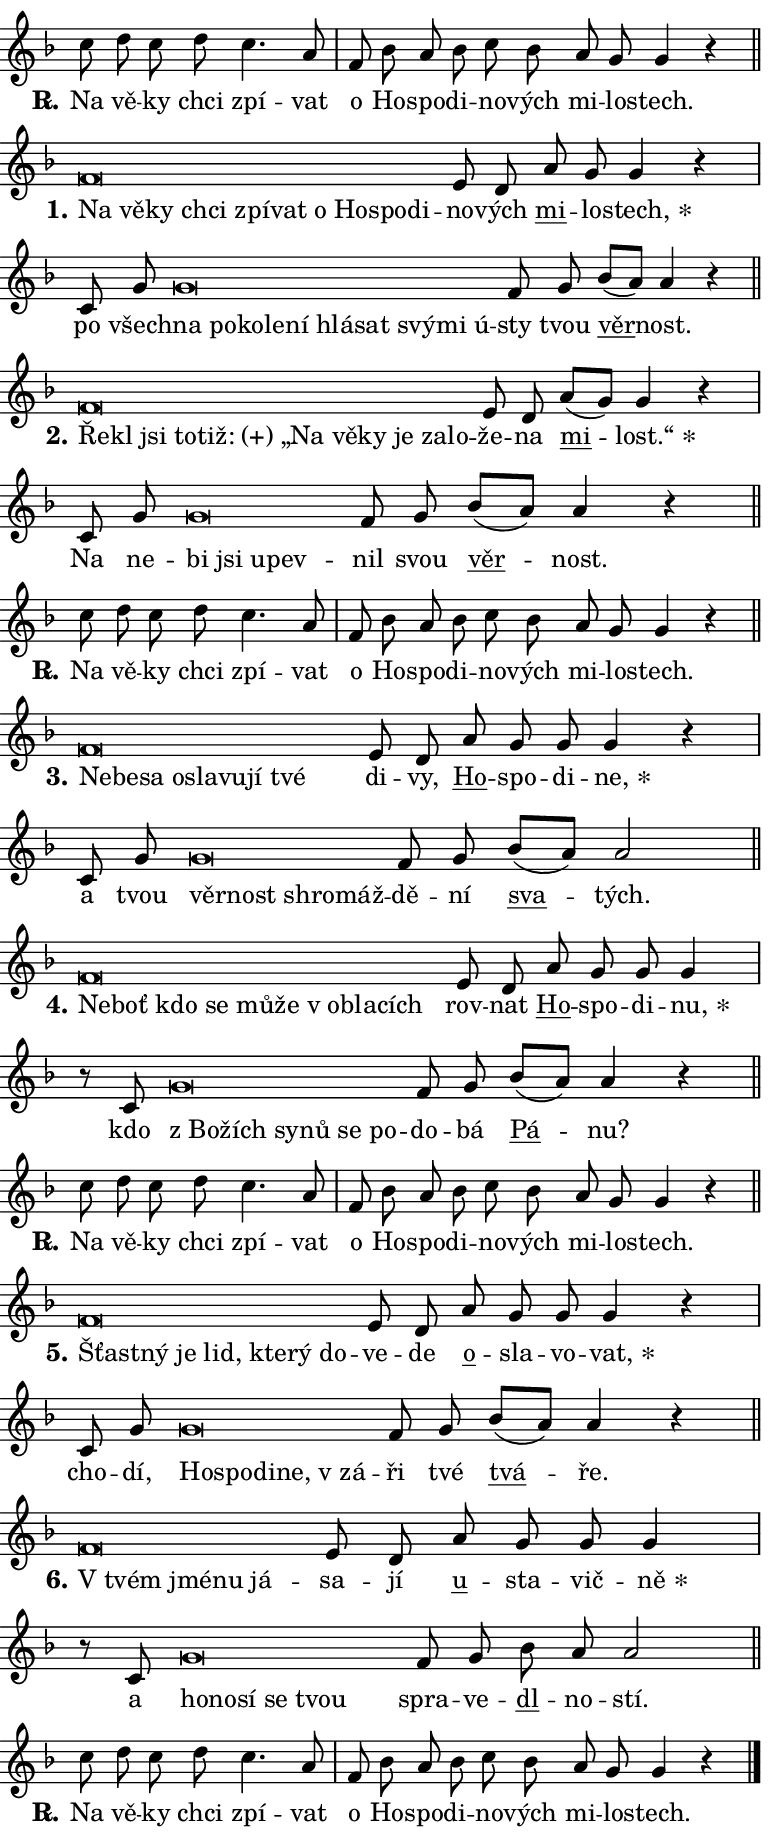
\version "2.24.0"
\header { tagline = "" }
\paper {
  indent = 0\cm
  top-margin = 0\cm
  right-margin = 0.13\cm % to fit lyric hyphens
  bottom-margin = 0\cm
  left-margin = 0\cm
  paper-width = 13\cm
  page-breaking = #ly:one-page-breaking
  system-system-spacing.basic-distance = #11
  score-system-spacing.basic-distance = #11
  ragged-last = ##f
}


%% Author: Thomas Morley
%% https://lists.gnu.org/archive/html/lilypond-user/2020-05/msg00002.html
#(define (line-position grob)
"Returns position of @var[grob} in current system:
   @code{'start}, if at first time-step
   @code{'end}, if at last time-step
   @code{'middle} otherwise
"
  (let* ((col (ly:item-get-column grob))
         (ln (ly:grob-object col 'left-neighbor))
         (rn (ly:grob-object col 'right-neighbor))
         (col-to-check-left (if (ly:grob? ln) ln col))
         (col-to-check-right (if (ly:grob? rn) rn col))
         (break-dir-left
           (and
             (ly:grob-property col-to-check-left 'non-musical #f)
             (ly:item-break-dir col-to-check-left)))
         (break-dir-right
           (and
             (ly:grob-property col-to-check-right 'non-musical #f)
             (ly:item-break-dir col-to-check-right))))
        (cond ((eqv? 1 break-dir-left) 'start)
              ((eqv? -1 break-dir-right) 'end)
              (else 'middle))))

#(define (tranparent-at-line-position vctor)
  (lambda (grob)
  "Relying on @code{line-position} select the relevant enry from @var{vctor}.
Used to determine transparency,"
    (case (line-position grob)
      ((end) (not (vector-ref vctor 0)))
      ((middle) (not (vector-ref vctor 1)))
      ((start) (not (vector-ref vctor 2))))))

noteHeadBreakVisibility =
#(define-music-function (break-visibility)(vector?)
"Makes @code{NoteHead}s transparent relying on @var{break-visibility}"
#{
  \override NoteHead.transparent =
    #(tranparent-at-line-position break-visibility)
#})

#(define delete-ledgers-for-transparent-note-heads
  (lambda (grob)
    "Reads whether a @code{NoteHead} is transparent.
If so this @code{NoteHead} is removed from @code{'note-heads} from
@var{grob}, which is supposed to be @code{LedgerLineSpanner}.
As a result ledgers are not printed for this @code{NoteHead}"
    (let* ((nhds-array (ly:grob-object grob 'note-heads))
           (nhds-list
             (if (ly:grob-array? nhds-array)
                 (ly:grob-array->list nhds-array)
                 '()))
           ;; Relies on the transparent-property being done before
           ;; Staff.LedgerLineSpanner.after-line-breaking is executed.
           ;; This is fragile ...
           (to-keep
             (remove
               (lambda (nhd)
                 (ly:grob-property nhd 'transparent #f))
               nhds-list)))
      ;; TODO find a better method to iterate over grob-arrays, similiar
      ;; to filter/remove etc for lists
      ;; For now rebuilt from scratch
      (set! (ly:grob-object grob 'note-heads)  '())
      (for-each
        (lambda (nhd)
          (ly:pointer-group-interface::add-grob grob 'note-heads nhd))
        to-keep))))

squashNotes = {
  \override NoteHead.X-extent = #'(-0.2 . 0.2)
  \override NoteHead.Y-extent = #'(-0.75 . 0)
  \override NoteHead.stencil =
    #(lambda (grob)
       (let ((pos (ly:grob-property grob 'staff-position)))
         (begin
           (if (< pos -7) (display "ERROR: Lower brevis then expected\n") (display ""))
           (if (<= pos -6) ly:text-interface::print ly:note-head::print))))
}
unSquashNotes = {
  \revert NoteHead.X-extent
  \revert NoteHead.Y-extent
  \revert NoteHead.stencil
}

hideNotes = \noteHeadBreakVisibility #begin-of-line-visible
unHideNotes = \noteHeadBreakVisibility #all-visible

% work-around for resetting accidentals
% https://lilypond.org/doc/v2.23/Documentation/notation/displaying-rhythms#unmetered-music
cadenzaMeasure = {
  \cadenzaOff
  \partial 1024 s1024
  \cadenzaOn
}

#(define-markup-command (accent layout props text) (markup?)
  "Underline accented syllable"
  (interpret-markup layout props
    #{\markup \override #'(offset . 4.3) \underline { #text }#}))

responsum = \markup \concat {
  "R" \hspace #-1.05 \path #0.1 #'((moveto 0 0.07) (lineto 0.9 0.8)) \hspace #0.05 "."
}

spaceSize = #0.6828661417322834 % exact space size for TeX Gyre Schola

\layout {
  \context {
    \Staff
    \remove "Time_signature_engraver"
    \override LedgerLineSpanner.after-line-breaking = #delete-ledgers-for-transparent-note-heads
  }
  \context {
    \Lyrics {
      \override LyricSpace.minimum-distance = \spaceSize
      \override LyricText.font-name = #"TeX Gyre Schola"
      \override LyricText.font-size = 1
      \override StanzaNumber.font-name = #"TeX Gyre Schola Bold"
      \override StanzaNumber.font-size = 1
    }
  }
  \context {
    \Score 
    \override NoteHead.text =
      #(lambda (grob) 
        (let ((pos (ly:grob-property grob 'staff-position)))
          #{\markup {
            \combine
              \halign #-0.55 \raise #(if (= pos -6) 0 0.5) \override #'(thickness . 2) \draw-line #'(3.2 . 0)
              \musicglyph "noteheads.sM1"
          }#}))
  }
}

% magnetic-lyrics.ily
%
%   written by
%     Jean Abou Samra <jean@abou-samra.fr>
%     Werner Lemberg <wl@gnu.org>
%
%   adapted by
%     Jiri Hon <jiri.hon@gmail.com>
%
% Version 2022-Apr-15

% https://www.mail-archive.com/lilypond-user@gnu.org/msg149350.html

#(define (Left_hyphen_pointer_engraver context)
   "Collect syllable-hyphen-syllable occurrences in lyrics and store
them in properties.  This engraver only looks to the left.  For
example, if the lyrics input is @code{foo -- bar}, it does the
following.

@itemize @bullet
@item
Set the @code{text} property of the @code{LyricHyphen} grob between
@q{foo} and @q{bar} to @code{foo}.

@item
Set the @code{left-hyphen} property of the @code{LyricText} grob with
text @q{foo} to the @code{LyricHyphen} grob between @q{foo} and
@q{bar}.
@end itemize

Use this auxiliary engraver in combination with the
@code{lyric-@/text::@/apply-@/magnetic-@/offset!} hook."
   (let ((hyphen #f)
         (text #f))
     (make-engraver
      (acknowledgers
       ((lyric-syllable-interface engraver grob source-engraver)
        (set! text grob)))
      (end-acknowledgers
       ((lyric-hyphen-interface engraver grob source-engraver)
        ;(when (not (grob::has-interface grob 'lyric-space-interface))
          (set! hyphen grob)));)
      ((stop-translation-timestep engraver)
       (when (and text hyphen)
         (ly:grob-set-object! text 'left-hyphen hyphen))
       (set! text #f)
       (set! hyphen #f)))))

#(define (lyric-text::apply-magnetic-offset! grob)
   "If the space between two syllables is less than the value in
property @code{LyricText@/.details@/.squash-threshold}, move the right
syllable to the left so that it gets concatenated with the left
syllable.

Use this function as a hook for
@code{LyricText@/.after-@/line-@/breaking} if the
@code{Left_@/hyphen_@/pointer_@/engraver} is active."
   (let ((hyphen (ly:grob-object grob 'left-hyphen #f)))
     (when hyphen
       (let ((left-text (ly:spanner-bound hyphen LEFT)))
         (when (grob::has-interface left-text 'lyric-syllable-interface)
           (let* ((common (ly:grob-common-refpoint grob left-text X))
                  (this-x-ext (ly:grob-extent grob common X))
                  (left-x-ext
                   (begin
                     ;; Trigger magnetism for left-text.
                     (ly:grob-property left-text 'after-line-breaking)
                     (ly:grob-extent left-text common X)))
                  ;; `delta` is the gap width between two syllables.
                  (delta (- (interval-start this-x-ext)
                            (interval-end left-x-ext)))
                  (details (ly:grob-property grob 'details))
                  (threshold (assoc-get 'squash-threshold details 0.2)))
             (when (< delta threshold)
               (let* (;; We have to manipulate the input text so that
                      ;; ligatures crossing syllable boundaries are not
                      ;; disabled.  For languages based on the Latin
                      ;; script this is essentially a beautification.
                      ;; However, for non-Western scripts it can be a
                      ;; necessity.
                      (lt (ly:grob-property left-text 'text))
                      (rt (ly:grob-property grob 'text))
                      (is-space (grob::has-interface hyphen 'lyric-space-interface))
                      (space (if is-space " " ""))
                      (extra-delta (if is-space spaceSize 0))
                      ;; Append new syllable.
                      (ltrt-space (if (and (string? lt) (string? rt))
                                (string-append lt space rt)
                                (make-concat-markup (list lt space rt))))
                      ;; Right-align `ltrt` to the right side.
                      (ltrt-space-markup (grob-interpret-markup
                               grob
                               (make-translate-markup
                                (cons (interval-length this-x-ext) 0)
                                (make-right-align-markup ltrt-space)))))
                 (begin
                   ;; Don't print `left-text`.
                   (ly:grob-set-property! left-text 'stencil #f)
                   ;; Set text and stencil (which holds all collected
                   ;; syllables so far) and shift it to the left.
                   (ly:grob-set-property! grob 'text ltrt-space)
                   (ly:grob-set-property! grob 'stencil ltrt-space-markup)
                   (ly:grob-translate-axis! grob (- (- delta extra-delta)) X))))))))))


#(define (lyric-hyphen::displace-bounds-first grob)
   ;; Make very sure this callback isn't triggered too early.
   (let ((left (ly:spanner-bound grob LEFT))
         (right (ly:spanner-bound grob RIGHT)))
     (ly:grob-property left 'after-line-breaking)
     (ly:grob-property right 'after-line-breaking)
     (ly:lyric-hyphen::print grob)))

squashThreshold = #0.4

\layout {
  \context {
    \Lyrics
    \consists #Left_hyphen_pointer_engraver
    \override LyricText.after-line-breaking =
      #lyric-text::apply-magnetic-offset!
    \override LyricHyphen.stencil = #lyric-hyphen::displace-bounds-first
    \override LyricText.details.squash-threshold = \squashThreshold
    \override LyricHyphen.minimum-distance = 0
    \override LyricHyphen.minimum-length = \squashThreshold
  }
}

squashText = \override LyricText.details.squash-threshold = 9999
unSquashText = \override LyricText.details.squash-threshold = \squashThreshold

leftText = \override LyricText.self-alignment-X = #LEFT
unLeftText = \revert LyricText.self-alignment-X

starOffset = #(lambda (grob) 
                (let ((x_offset (ly:self-alignment-interface::aligned-on-x-parent grob)))
                  (if (= x_offset 0) 0 (+ x_offset 1.2))))

star = #(define-music-function (syllable)(string?)
"Append star separator at the end of a syllable"
#{
  \once \override LyricText.X-offset = #starOffset
  \lyricmode { \markup {
    #syllable
    \override #'((font-name . "TeX Gyre Schola Bold")) \hspace #0.2 \lower #0.65 \larger "*"
  } }
#})

starAccent = #(define-music-function (syllable)(string?)
"Append star separator at the end of a syllable and make accent"
#{
  \once \override LyricText.X-offset = #starOffset
  \lyricmode { \markup {
    \accent #syllable
    \override #'((font-name . "TeX Gyre Schola Bold")) \hspace #0.2 \lower #0.65 \larger "*"
  } }
#})

breath = #(define-music-function (syllable)(string?)
"Append breathing indicator at the end of a syllable"
#{
  \lyricmode { \markup { #syllable "+" } }
#})

optionalBreath = #(define-music-function (syllable)(string?)
"Append optional breathing indicator at the end of a syllable"
#{
  \lyricmode { \markup { #syllable "(+)" } }
#})


\score {
    <<
        \new Voice = "melody" { \cadenzaOn \key f \major \relative { c''8 d c d c4. a8 \cadenzaMeasure \bar "|" f bes a bes \bar "" c bes \bar "" a g g4 r \cadenzaMeasure \bar "||" \break } }
        \new Lyrics \lyricsto "melody" { \lyricmode { \set stanza = \responsum
Na vě -- ky chci zpí -- vat o Ho -- spo -- di -- no -- vých mi -- lo -- stech. } }
    >>
    \layout {}
}

\score {
    <<
        \new Voice = "melody" { \cadenzaOn \key f \major \relative { \squashNotes f'\breve*1/16 \hideNotes \breve*1/16 \bar "" \breve*1/16 \bar "" \breve*1/16 \bar "" \breve*1/16 \bar "" \breve*1/16 \bar "" \breve*1/16 \bar "" \breve*1/16 \bar "" \breve*1/16 \breve*1/16 \bar "" \unHideNotes \unSquashNotes e8 d \bar "" a' g g4 r \cadenzaMeasure \bar "|" c,8 g' \bar "" \squashNotes g\breve*1/16 \hideNotes \breve*1/16 \bar "" \breve*1/16 \bar "" \breve*1/16 \bar "" \breve*1/16 \bar "" \breve*1/16 \bar "" \breve*1/16 \bar "" \breve*1/16 \bar "" \breve*1/16 \breve*1/16 \bar "" \unHideNotes \unSquashNotes f8 g \bar "" bes[( a)] a4 r \cadenzaMeasure \bar "||" \break } }
        \new Lyrics \lyricsto "melody" { \lyricmode { \set stanza = "1."
\leftText Na \squashText vě -- ky chci zpí -- vat o Ho -- spo -- di -- \unLeftText \unSquashText no -- vých \markup \accent mi -- lo -- \star stech, po všech -- \leftText na \squashText po -- ko -- le -- ní hlá -- sat svý -- mi ú -- \unLeftText \unSquashText sty tvou \markup \accent věr -- nost. } }
    >>
    \layout {}
}

\score {
    <<
        \new Voice = "melody" { \cadenzaOn \key f \major \relative { \squashNotes f'\breve*1/16 \hideNotes \breve*1/16 \bar "" \breve*1/16 \bar "" \breve*1/16 \bar "" \breve*1/16 \bar "" \breve*1/16 \bar "" \breve*1/16 \bar "" \breve*1/16 \bar "" \breve*1/16 \bar "" \breve*1/16 \breve*1/16 \bar "" \unHideNotes \unSquashNotes e8 d \bar "" a'[( g)] g4 r \cadenzaMeasure \bar "|" c,8 g' \bar "" \squashNotes g\breve*1/16 \hideNotes \breve*1/16 \bar "" \breve*1/16 \breve*1/16 \bar "" \unHideNotes \unSquashNotes f8 g \bar "" bes[( a)] a4 r \cadenzaMeasure \bar "||" \break } }
        \new Lyrics \lyricsto "melody" { \lyricmode { \set stanza = "2."
\leftText Ře -- \squashText kl jsi to -- \optionalBreath tiž: „Na vě -- ky je za -- lo -- \unLeftText \unSquashText že -- na \markup \accent mi -- \star lost.“ Na ne -- \leftText bi \squashText jsi u -- pev -- \unLeftText \unSquashText nil svou \markup \accent věr -- nost. } }
    >>
    \layout {}
}

\score {
    <<
        \new Voice = "melody" { \cadenzaOn \key f \major \relative { c''8 d c d c4. a8 \cadenzaMeasure \bar "|" f bes a bes \bar "" c bes \bar "" a g g4 r \cadenzaMeasure \bar "||" \break } }
        \new Lyrics \lyricsto "melody" { \lyricmode { \set stanza = \responsum
Na vě -- ky chci zpí -- vat o Ho -- spo -- di -- no -- vých mi -- lo -- stech. } }
    >>
    \layout {}
}

\score {
    <<
        \new Voice = "melody" { \cadenzaOn \key f \major \relative { \squashNotes f'\breve*1/16 \hideNotes \breve*1/16 \bar "" \breve*1/16 \bar "" \breve*1/16 \bar "" \breve*1/16 \bar "" \breve*1/16 \bar "" \breve*1/16 \breve*1/16 \bar "" \unHideNotes \unSquashNotes e8 d \bar "" a' g g g4 r \cadenzaMeasure \bar "|" c,8 g' \bar "" \squashNotes g\breve*1/16 \hideNotes \breve*1/16 \bar "" \breve*1/16 \breve*1/16 \bar "" \unHideNotes \unSquashNotes f8 g \bar "" bes[( a)] a2 \cadenzaMeasure \bar "||" \break } }
        \new Lyrics \lyricsto "melody" { \lyricmode { \set stanza = "3."
\leftText Ne -- \squashText be -- sa o -- sla -- vu -- jí tvé \unLeftText \unSquashText di -- vy, \markup \accent Ho -- spo -- di -- \star ne, a tvou \leftText věr -- \squashText nost shro -- máž -- \unLeftText \unSquashText dě -- ní \markup \accent sva -- tých. } }
    >>
    \layout {}
}

\score {
    <<
        \new Voice = "melody" { \cadenzaOn \key f \major \relative { \squashNotes f'\breve*1/16 \hideNotes \breve*1/16 \bar "" \breve*1/16 \bar "" \breve*1/16 \bar "" \breve*1/16 \bar "" \breve*1/16 \bar "" \breve*1/16 \bar "" \breve*1/16 \breve*1/16 \bar "" \unHideNotes \unSquashNotes e8 d \bar "" a' g g g4 \cadenzaMeasure \bar "|" r8 c,8 \squashNotes g'\breve*1/16 \hideNotes \breve*1/16 \bar "" \breve*1/16 \bar "" \breve*1/16 \bar "" \breve*1/16 \breve*1/16 \bar "" \unHideNotes \unSquashNotes f8 g \bar "" bes[( a)] a4 r \cadenzaMeasure \bar "||" \break } }
        \new Lyrics \lyricsto "melody" { \lyricmode { \set stanza = "4."
\leftText Ne -- \squashText boť kdo se mů -- že "v ob" -- la -- cích \unLeftText \unSquashText rov -- nat \markup \accent Ho -- spo -- di -- \star nu, kdo \leftText "z Bo" -- \squashText žích sy -- nů se po -- \unLeftText \unSquashText do -- bá \markup \accent Pá -- nu? } }
    >>
    \layout {}
}

\score {
    <<
        \new Voice = "melody" { \cadenzaOn \key f \major \relative { c''8 d c d c4. a8 \cadenzaMeasure \bar "|" f bes a bes \bar "" c bes \bar "" a g g4 r \cadenzaMeasure \bar "||" \break } }
        \new Lyrics \lyricsto "melody" { \lyricmode { \set stanza = \responsum
Na vě -- ky chci zpí -- vat o Ho -- spo -- di -- no -- vých mi -- lo -- stech. } }
    >>
    \layout {}
}

\score {
    <<
        \new Voice = "melody" { \cadenzaOn \key f \major \relative { \squashNotes f'\breve*1/16 \hideNotes \breve*1/16 \bar "" \breve*1/16 \bar "" \breve*1/16 \bar "" \breve*1/16 \bar "" \breve*1/16 \breve*1/16 \bar "" \unHideNotes \unSquashNotes e8 d \bar "" a' g g g4 r \cadenzaMeasure \bar "|" c,8 g' \bar "" \squashNotes g\breve*1/16 \hideNotes \breve*1/16 \bar "" \breve*1/16 \bar "" \breve*1/16 \breve*1/16 \bar "" \unHideNotes \unSquashNotes f8 g \bar "" bes[( a)] a4 r \cadenzaMeasure \bar "||" \break } }
        \new Lyrics \lyricsto "melody" { \lyricmode { \set stanza = "5."
\leftText Šťast -- \squashText ný je lid, kte -- rý do -- \unLeftText \unSquashText ve -- de \markup \accent o -- sla -- vo -- \star vat, cho -- dí, \leftText Ho -- \squashText spo -- di -- ne, "v zá" -- \unLeftText \unSquashText ři tvé \markup \accent tvá -- ře. } }
    >>
    \layout {}
}

\score {
    <<
        \new Voice = "melody" { \cadenzaOn \key f \major \relative { \squashNotes f'\breve*1/16 \hideNotes \breve*1/16 \bar "" \breve*1/16 \breve*1/16 \bar "" \unHideNotes \unSquashNotes e8 d \bar "" a' g g g4 \cadenzaMeasure \bar "|" r8 c,8 \squashNotes g'\breve*1/16 \hideNotes \breve*1/16 \bar "" \breve*1/16 \bar "" \breve*1/16 \breve*1/16 \bar "" \unHideNotes \unSquashNotes f8 g \bar "" bes a a2 \cadenzaMeasure \bar "||" \break } }
        \new Lyrics \lyricsto "melody" { \lyricmode { \set stanza = "6."
\leftText "V tvém" \squashText jmé -- nu já -- \unLeftText \unSquashText sa -- jí \markup \accent u -- sta -- vič -- \star ně a \leftText ho -- \squashText no -- sí se tvou \unLeftText \unSquashText spra -- ve -- \markup \accent dl -- no -- stí. } }
    >>
    \layout {}
}

\score {
    <<
        \new Voice = "melody" { \cadenzaOn \key f \major \relative { c''8 d c d c4. a8 \cadenzaMeasure \bar "|" f bes a bes \bar "" c bes \bar "" a g g4 r \cadenzaMeasure \bar "||" \break } \bar "|." }
        \new Lyrics \lyricsto "melody" { \lyricmode { \set stanza = \responsum
Na vě -- ky chci zpí -- vat o Ho -- spo -- di -- no -- vých mi -- lo -- stech. } }
    >>
    \layout {}
}
